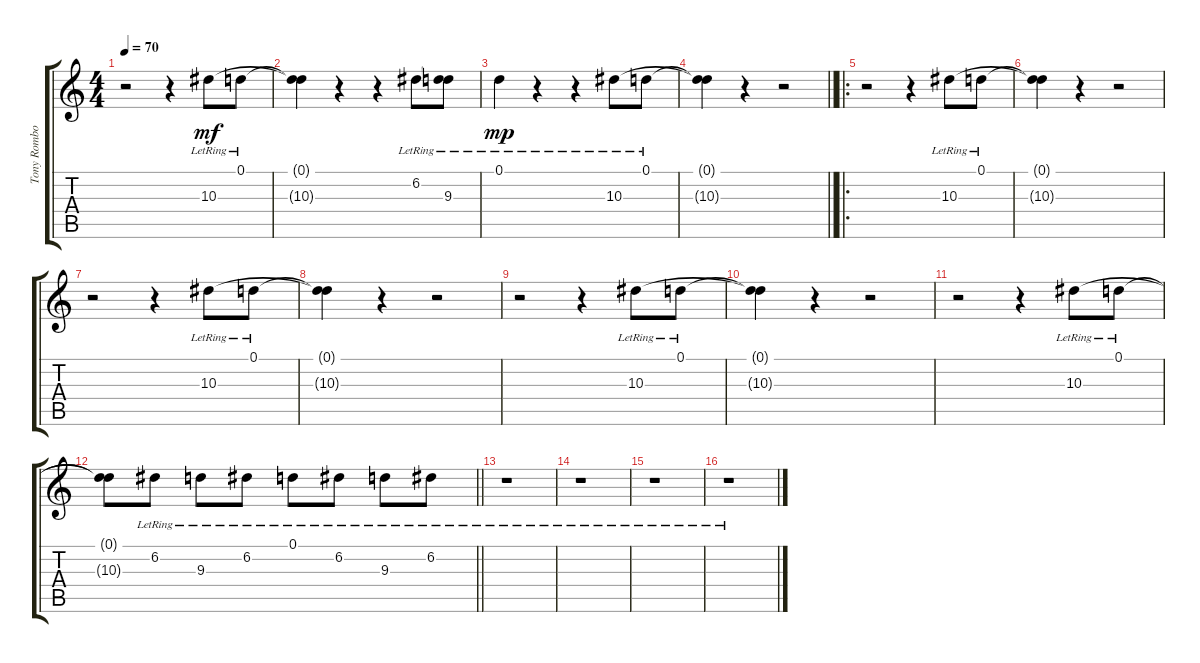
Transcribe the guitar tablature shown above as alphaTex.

\track ("Tony Rombola" "Tony Rombo") {instrument distortionguitar}
\staff {score tabs}
\tuning (D4 A3 F3 C3 G2 C2) {hide}
\ts (4 4)
\tempo 70
\clef g2
\ks c
r.2{dy mf instrument distortionguitar} r.4 10.3{lr}.8 0.1{lr}.8 |
(0.1{t} 10.3{t}).4 r.4 r.4 6.2{lr}.8 (6.2{t} 9.3{lr}).8 |
0.1{lr}.4{dy mp} r.4 r.4 10.3{lr}.8 0.1{lr}.8 |
\barLineRight lightlight
(0.1{t} 10.3{t}).4 r.4 r.2 |
\ro
r.2 r.4 10.3{lr}.8 0.1{lr}.8 |
(0.1{t} 10.3{t}).4 r.4 r.2 |
r.2 r.4 10.3{lr}.8 0.1{lr}.8 |
(0.1{t} 10.3{t}).4 r.4 r.2 |
r.2 r.4 10.3{lr}.8 0.1{lr}.8 |
(0.1{t} 10.3{t}).4 r.4 r.2 |
r.2 r.4 10.3{lr}.8 0.1{lr}.8 |
\barLineRight lightlight
(0.1{t} 10.3{t}).8 6.2{lr}.8 9.3{lr}.8 6.2{lr}.8 0.1{lr}.8 6.2{lr}.8 9.3{lr}.8 6.2{lr}.8 |
r.1 |
r.1 |
r.1 |
r.1
